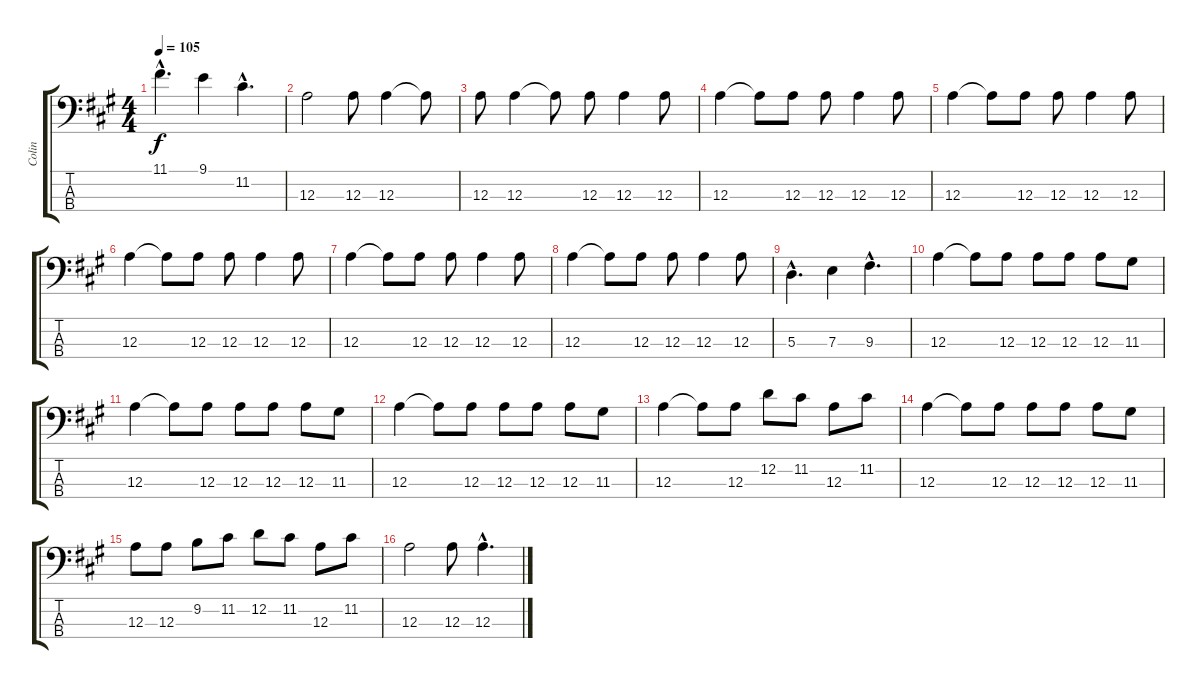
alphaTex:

\track ("Colin" "Colin") {instrument electricbassfinger}
\staff {score tabs}
\tuning (G2 D2 A1 E1) {hide}
\ts (4 4)
\tempo 105
\clef f4
\ks a
11.1{hac}.4{d dy f} 9.1.4 11.2{hac}.4{d} |
12.3.2 12.3.8 12.3.4 12.3{t}.8 |
12.3.8 12.3.4 12.3{t}.8 12.3.8 12.3.4 12.3.8 |
12.3.4 12.3{t}.8 12.3.8 12.3.8 12.3.4 12.3.8 |
12.3.4 12.3{t}.8 12.3.8 12.3.8 12.3.4 12.3.8 |
12.3.4 12.3{t}.8 12.3.8 12.3.8 12.3.4 12.3.8 |
12.3.4 12.3{t}.8 12.3.8 12.3.8 12.3.4 12.3.8 |
12.3.4 12.3{t}.8 12.3.8 12.3.8 12.3.4 12.3.8 |
5.3{hac}.4{d} 7.3.4 9.3{hac}.4{d} |
12.3.4 12.3{t}.8 12.3.8 12.3.8 12.3.8 12.3.8 11.3.8 |
12.3.4 12.3{t}.8 12.3.8 12.3.8 12.3.8 12.3.8 11.3.8 |
12.3.4 12.3{t}.8 12.3.8 12.3.8 12.3.8 12.3.8 11.3.8 |
12.3.4 12.3{t}.8 12.3.8 12.2.8 11.2.8 12.3.8 11.2.8 |
12.3.4 12.3{t}.8 12.3.8 12.3.8 12.3.8 12.3.8 11.3.8 |
12.3.8 12.3.8 9.2.8 11.2.8 12.2.8 11.2.8 12.3.8 11.2.8 |
12.3.2 12.3.8 12.3{hac}.4{d}
